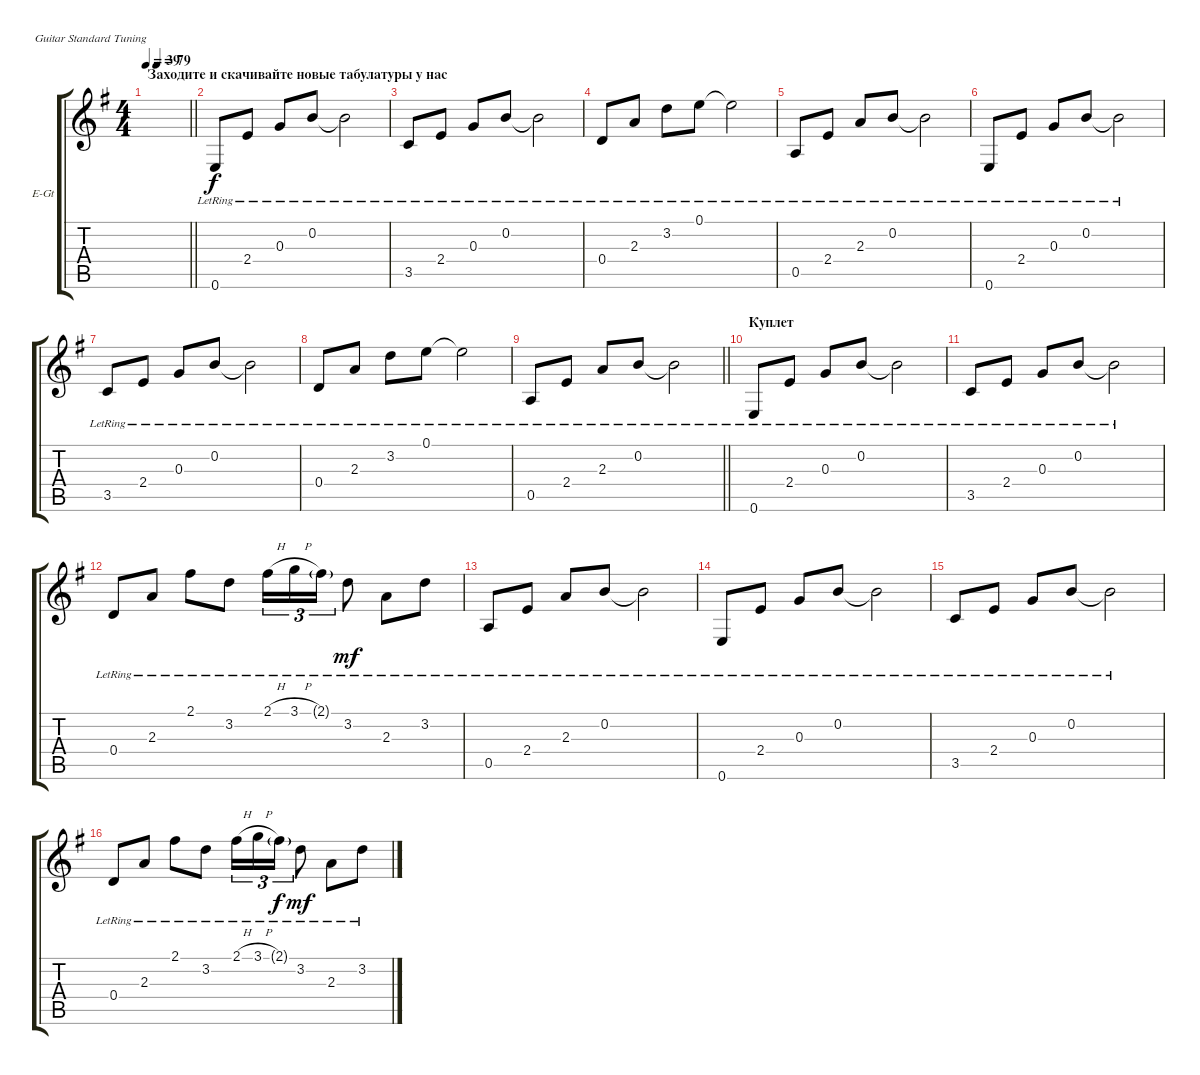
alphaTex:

\bracketExtendMode groupsimilarinstruments
\firstSystemTrackNameOrientation horizontal
\otherSystemsTrackNameOrientation horizontal
\track ("Владимир Холстинин" "E-Gt") {instrument distortionguitar}
\staff {score tabs}
\tuning (E4 B3 G3 D3 A2 E2)
\ts (4 4)
\beaming (8 2 2 2 2)
\section ("" "Заходите и скачивайте новые табулатуры у нас")
\tempo 39
\tempo (79 0.24875)
\clef g2
\barLineRight lightlight
\ks eminor
|
0.6{lr}.8 2.4{lr}.8 0.3{lr}.8 0.2{lr}.8 0.2{lr t}.2 |
3.5{lr}.8 2.4{lr}.8 0.3{lr}.8 0.2{lr}.8 0.2{lr t}.2 |
0.4{lr}.8 2.3{lr}.8 3.2{lr}.8 0.1{lr}.8 0.1{lr t}.2 |
0.5{lr}.8 2.4{lr}.8 2.3{lr}.8 0.2{lr}.8 0.2{lr t}.2 |
0.6{lr}.8 2.4{lr}.8 0.3{lr}.8 0.2{lr}.8 0.2{lr t}.2 |
3.5{lr}.8 2.4{lr}.8 0.3{lr}.8 0.2{lr}.8 0.2{lr t}.2 |
0.4{lr}.8 2.3{lr}.8 3.2{lr}.8 0.1{lr}.8 0.1{lr t}.2 |
\barLineRight lightlight
0.5{lr}.8 2.4{lr}.8 2.3{lr}.8 0.2{lr}.8 0.2{lr t}.2 |
\section ("" "Куплет")
0.6{lr}.8 2.4{lr}.8 0.3{lr}.8 0.2{lr}.8 0.2{lr t}.2 |
3.5{lr}.8 2.4{lr}.8 0.3{lr}.8 0.2{lr}.8 0.2{lr t}.2 |
0.4{lr}.8 2.3{lr}.8 2.1{lr}.8 3.2{lr}.8 2.1{h lr}.16{tu (3 2)} 3.1{h lr}.16{tu (3 2)} 2.1{g lr}.16{tu (3 2) dy f} 3.2{lr}.8{dy mf} 2.3{lr}.8 3.2{lr}.8 |
0.5{lr}.8 2.4{lr}.8 2.3{lr}.8 0.2{lr}.8 0.2{lr t}.2 |
0.6{lr}.8 2.4{lr}.8 0.3{lr}.8 0.2{lr}.8 0.2{lr t}.2 |
3.5{lr}.8 2.4{lr}.8 0.3{lr}.8 0.2{lr}.8 0.2{lr t}.2 |
0.4{lr}.8 2.3{lr}.8 2.1{lr}.8 3.2{lr}.8 2.1{h lr}.16{tu (3 2)} 3.1{h lr}.16{tu (3 2)} 2.1{g lr}.16{tu (3 2) dy f} 3.2{lr}.8{dy mf} 2.3{lr}.8 3.2{lr}.8
